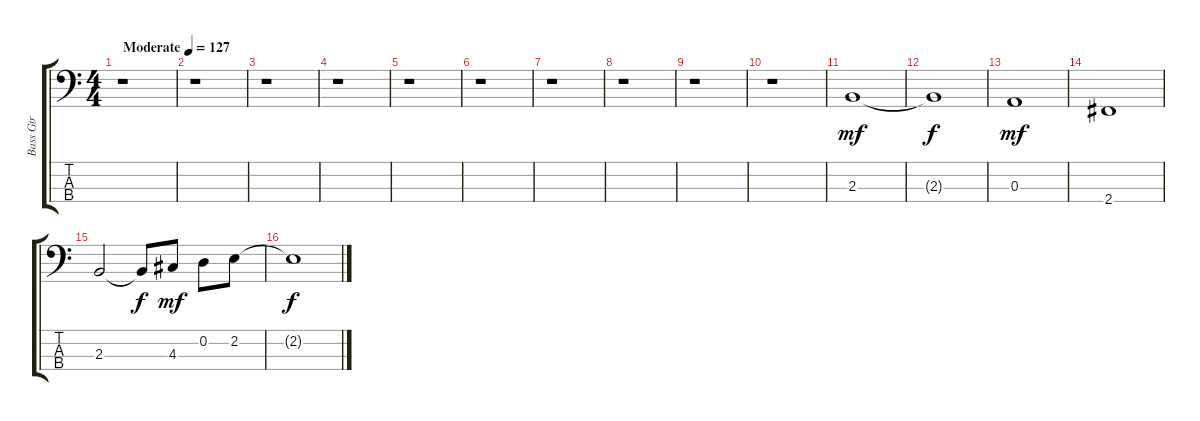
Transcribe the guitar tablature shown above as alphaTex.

\track ("Bass Gtr            " "Bass Gtr  ") {instrument electricbasspick}
\staff {score tabs}
\tuning (G2 D2 A1 E1) {hide}
\ts (4 4)
\tempo (127 "Moderate")
\clef f4
\ks c
r.1{dy mf instrument electricbasspick} |
r.1 |
r.1 |
r.1 |
r.1 |
r.1 |
r.1 |
r.1 |
r.1 |
r.1 |
2.3.1 |
2.3{t}.1{dy f} |
0.3.1{dy mf} |
2.4.1 |
2.3.2 2.3{t}.8{dy f} 4.3.8{dy mf} 0.2.8 2.2.8 |
2.2{t}.1{dy f}
